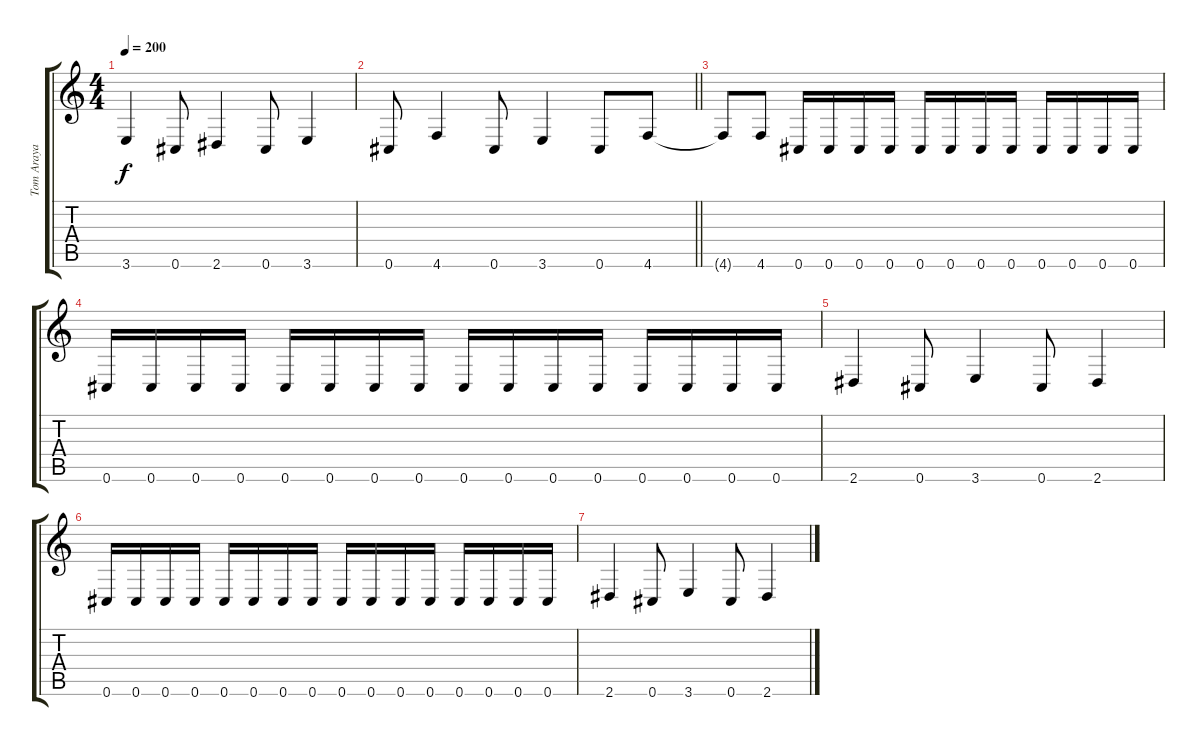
\track ("Tom Araya" "Tom Araya") {instrument electricbasspick}
\staff {score tabs}
\tuning (Db4 Ab3 E3 B2 Gb2 Db2) {hide}
\ts (4 4)
\tempo 200
\clef g2
\ks c
3.6.4{dy f} 0.6.8 2.6.4 0.6.8 3.6.4 |
\barLineRight lightlight
0.6.8 4.6.4 0.6.8 3.6.4 0.6.8 4.6.8 |
\section ("" "")
4.6{t}.8 4.6.8 0.6.16 0.6.16 0.6.16 0.6.16 0.6.16 0.6.16 0.6.16 0.6.16 0.6.16 0.6.16 0.6.16 0.6.16 |
0.6.16 0.6.16 0.6.16 0.6.16 0.6.16 0.6.16 0.6.16 0.6.16 0.6.16 0.6.16 0.6.16 0.6.16 0.6.16 0.6.16 0.6.16 0.6.16 |
2.6.4 0.6.8 3.6.4 0.6.8 2.6.4 |
0.6.16 0.6.16 0.6.16 0.6.16 0.6.16 0.6.16 0.6.16 0.6.16 0.6.16 0.6.16 0.6.16 0.6.16 0.6.16 0.6.16 0.6.16 0.6.16 |
2.6.4 0.6.8 3.6.4 0.6.8 2.6.4
